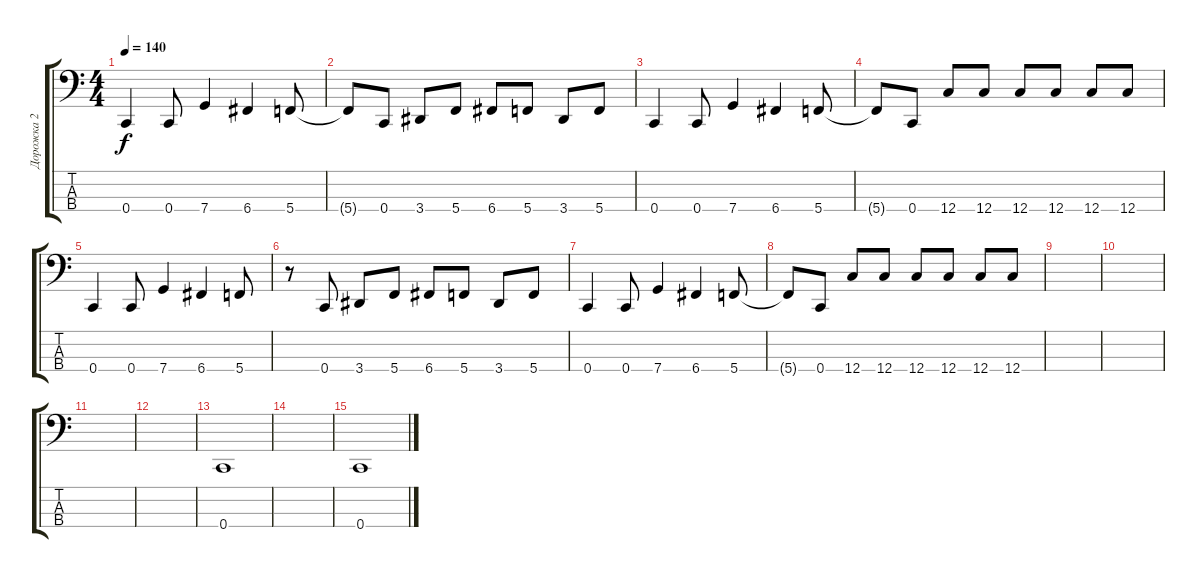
\track ("Дорожка 2" "Дорожка 2") {instrument electricbassfinger}
\staff {score tabs}
\tuning (F2 C2 G1 C1) {hide}
\ts (4 4)
\tempo 140
\clef f4
\ks c
0.4.4{dy f} 0.4.8 7.4.4 6.4.4 5.4.8 |
5.4{t}.8 0.4.8 3.4.8 5.4.8 6.4.8 5.4.8 3.4.8 5.4.8 |
0.4.4 0.4.8 7.4.4 6.4.4 5.4.8 |
5.4{t}.8 0.4.8 12.4.8 12.4.8 12.4.8 12.4.8 12.4.8 12.4.8 |
0.4.4 0.4.8 7.4.4 6.4.4 5.4.8 |
r.8 0.4.8 3.4.8 5.4.8 6.4.8 5.4.8 3.4.8 5.4.8 |
0.4.4 0.4.8 7.4.4 6.4.4 5.4.8 |
5.4{t}.8 0.4.8 12.4.8 12.4.8 12.4.8 12.4.8 12.4.8 12.4.8 |
|
|
|
|
0.4.1 |
|
0.4.1
